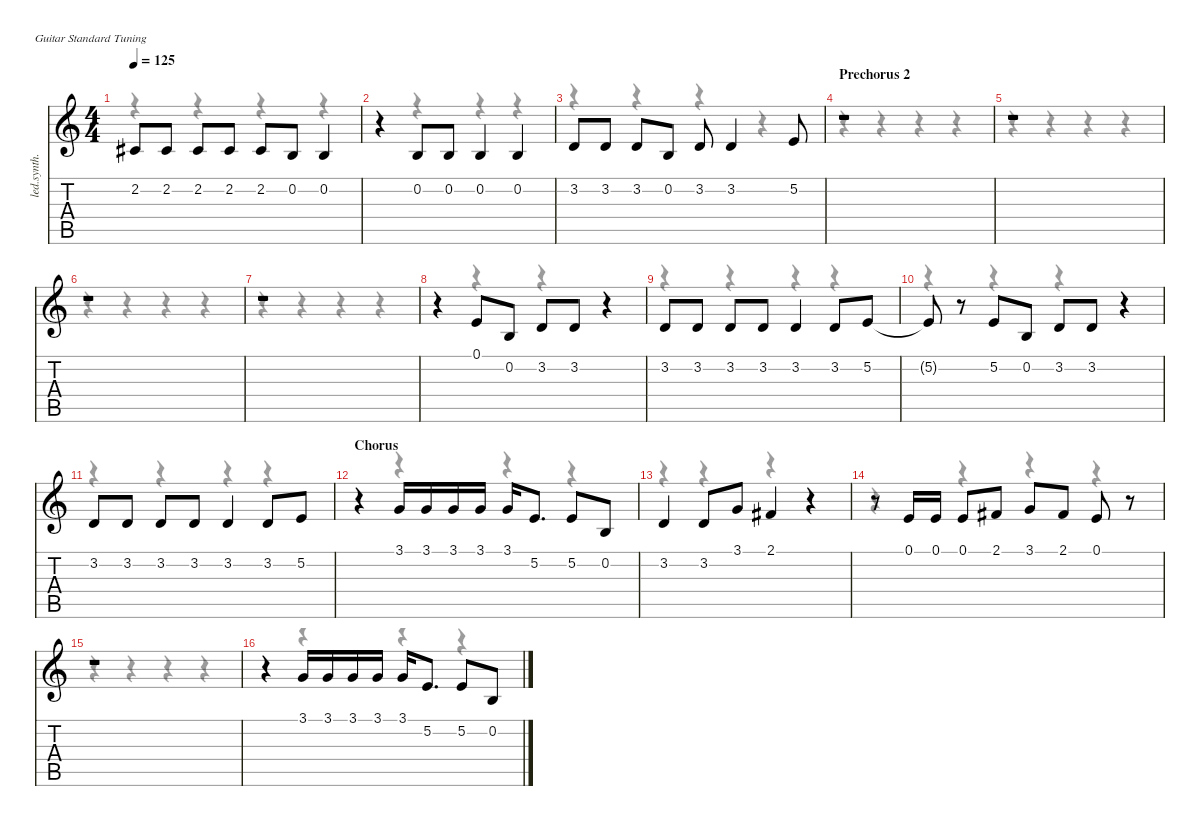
\defaultSystemsLayout 4
\hideDynamics
\bracketExtendMode nobrackets
\otherSystemsTrackNameOrientation horizontal
\track ("Vocal" "led.synth.") {instrument lead6voice}
\staff {score tabs}
\tuning (E4 B3 G3 D3 A2 E2)
\voice
\ts (4 4)
\tempo 125
\clef g2
\ks c
2.2{acc #}.8{dy f beam Up} 2.2{acc #}.8{beam Up} 2.2{acc #}.8{beam Up} 2.2{acc #}.8{beam Up} 2.2{acc #}.8{beam Up} 0.2.8{beam Up} 0.2.4{beam Up} |
r.4{beam Up} 0.2.8{beam Up} 0.2.8{beam Up} 0.2.4{beam Up} 0.2.4{beam Up} |
3.2.8{beam Up} 3.2.8{beam Up} 3.2.8{beam Up} 0.2.8{beam Up} 3.2.8{beam Up} 3.2.4{beam Up} 5.2.8{beam Up} |
\section ("" "Prechorus 2")
r.1{beam Up} |
r.1{beam Up} |
r.1{beam Up} |
r.1{beam Up} |
r.4{beam Up} 0.1.8{beam Up} 0.2.8{beam Up} 3.2.8{beam Up} 3.2.8{beam Up} r.4{beam Up} |
3.2.8{beam Up} 3.2.8{beam Up} 3.2.8{beam Up} 3.2.8{beam Up} 3.2.4{beam Up} 3.2.8{beam Up} 5.2.8{beam Up} |
5.2{t}.8{beam Up} r.8{beam Up} 5.2.8{beam Up} 0.2.8{beam Up} 3.2.8{beam Up} 3.2.8{beam Up} r.4{beam Up} |
3.2.8{beam Up} 3.2.8{beam Up} 3.2.8{beam Up} 3.2.8{beam Up} 3.2.4{beam Up} 3.2.8{beam Up} 5.2.8{beam Up} |
\section ("" "Chorus")
r.4{beam Up} 3.1.16{beam Up} 3.1.16{beam Up} 3.1.16{beam Up} 3.1.16{beam Up} 3.1.16{beam Up} 5.2.8{d beam Up} 5.2.8{beam Up} 0.2.8{beam Up} |
3.2.4{beam Up} 3.2.8{beam Up} 3.1.8{beam Up} 2.1{acc #}.4{beam Up} r.4{beam Up} |
r.8{beam Up} 0.1.16{beam Up} 0.1.16{beam Up} 0.1.8{beam Up} 2.1{acc #}.8{beam Up} 3.1.8{beam Up} 2.1{acc #}.8{beam Up} 0.1.8{beam Up} r.8{beam Up} |
r.1{beam Up} |
r.4{beam Up} 3.1.16{beam Up} 3.1.16{beam Up} 3.1.16{beam Up} 3.1.16{beam Up} 3.1.16{beam Up} 5.2.8{d beam Up} 5.2.8{beam Up} 0.2.8{beam Up}
\voice
\clef g2
\ottava regular
\simile none
\ks c
r.4{dy mf beam Down} r.4{beam Down} r.4{beam Down} r.4{beam Down} |
r.4{beam Down} r.4{beam Down} r.4{beam Down} r.4{beam Down} |
r.4{beam Down} r.4{beam Down} r.4{beam Down} r.4{beam Down} |
r.4{beam Down} r.4{beam Down} r.4{beam Down} r.4{beam Down} |
r.4{beam Down} r.4{beam Down} r.4{beam Down} r.4{beam Down} |
r.4{beam Down} r.4{beam Down} r.4{beam Down} r.4{beam Down} |
r.4{beam Down} r.4{beam Down} r.4{beam Down} r.4{beam Down} |
r.4{beam Down} r.4{beam Down} r.4{beam Down} r.4{beam Down} |
r.4{beam Down} r.4{beam Down} r.4{beam Down} r.4{beam Down} |
r.4{beam Down} r.4{beam Down} r.4{beam Down} r.4{beam Down} |
r.4{beam Down} r.4{beam Down} r.4{beam Down} r.4{beam Down} |
r.4{beam Down} r.4{beam Down} r.4{beam Down} r.4{beam Down} |
r.4{beam Down} r.4{beam Down} r.4{beam Down} r.4{beam Down} |
r.4{beam Down} r.4{beam Down} r.4{beam Down} r.4{beam Down} |
r.4{beam Down} r.4{beam Down} r.4{beam Down} r.4{beam Down} |
r.4{beam Down} r.4{beam Down} r.4{beam Down} r.4{beam Down}
